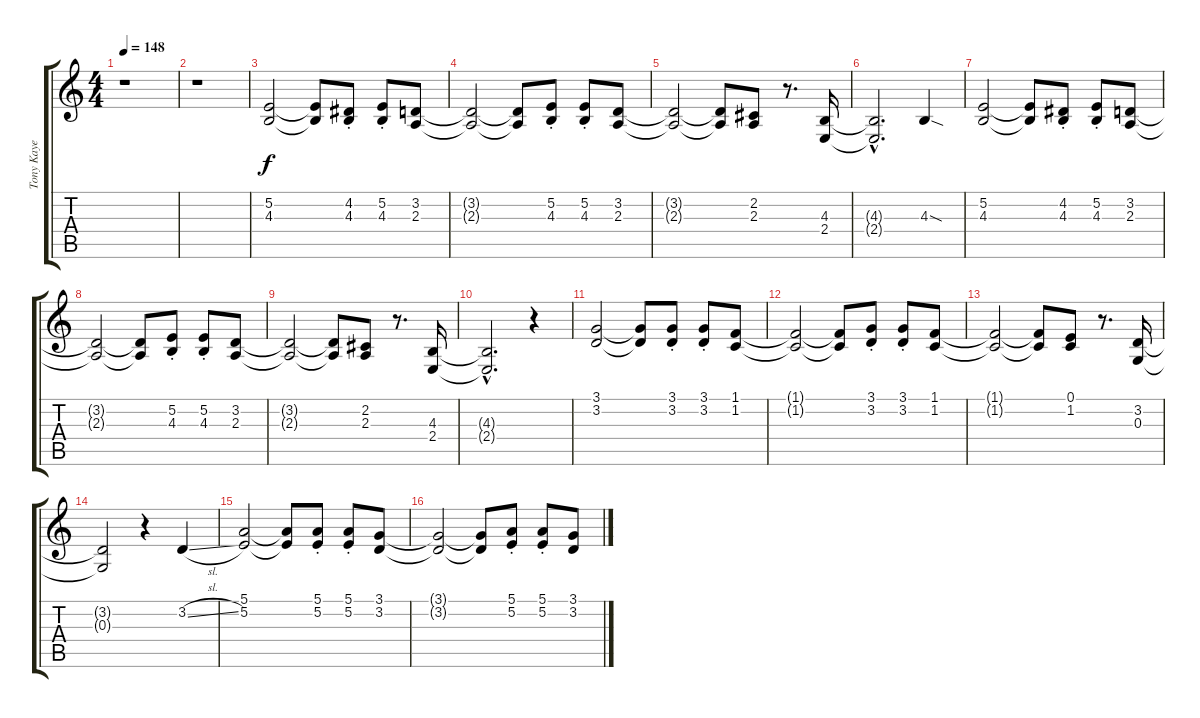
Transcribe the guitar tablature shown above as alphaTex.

\track ("Tony Kaye 1" "Tony Kaye ") {instrument reedorgan}
\staff {score tabs}
\tuning (E4 B3 G3 D3 A2 E2) {hide}
\ts (4 4)
\tempo 148
\clef g2
\ks c
r.1{dy f} |
r.1 |
(5.2 4.3).2{instrument reedorgan} (5.2{t} 4.3{t}).8 (4.2{st} 4.3).8 (5.2{st} 4.3).8 (3.2 2.3).8 |
(3.2{t} 2.3{t}).2 (3.2{t} 2.3{t}).8 (5.2{st} 4.3).8 (5.2{st} 4.3).8 (3.2 2.3).8 |
(3.2{t} 2.3{t}).2 (3.2{t} 2.3{t}).8 (2.2 2.3).8 r.8{d} (4.3 2.4).16 |
(4.3{hac t} 2.4{hac t}).2{d} 4.3{sod}.4 |
(5.2 4.3).2 (5.2{t} 4.3{t}).8 (4.2{st} 4.3).8 (5.2{st} 4.3).8 (3.2 2.3).8 |
(3.2{t} 2.3{t}).2 (3.2{t} 2.3{t}).8 (5.2{st} 4.3).8 (5.2{st} 4.3).8 (3.2 2.3).8 |
(3.2{t} 2.3{t}).2 (3.2{t} 2.3{t}).8 (2.2 2.3).8 r.8{d} (4.3 2.4).16 |
(4.3{hac t} 2.4{hac t}).2{d} r.4 |
(3.1 3.2).2 (3.1{t} 3.2{t}).8 (3.1{st} 3.2).8 (3.1{st} 3.2).8 (1.1 1.2).8 |
(1.1{t} 1.2{t}).2 (1.1{t} 1.2{t}).8 (3.1{st} 3.2).8 (3.1{st} 3.2).8 (1.1 1.2).8 |
(1.1{t} 1.2{t}).2 (1.1{t} 1.2{t}).8 (0.1 1.2).8 r.8{d} (3.2 0.3).16 |
(3.2{t} 0.3{t}).2 r.4 3.2{sl}.4 |
(5.1 5.2).2 (5.1{t} 5.2{t}).8 (5.1{st} 5.2).8 (5.1{st} 5.2).8 (3.1 3.2).8 |
(3.1{t} 3.2{t}).2 (3.1{t} 3.2{t}).8 (5.1{st} 5.2).8 (5.1{st} 5.2).8 (3.1 3.2).8
